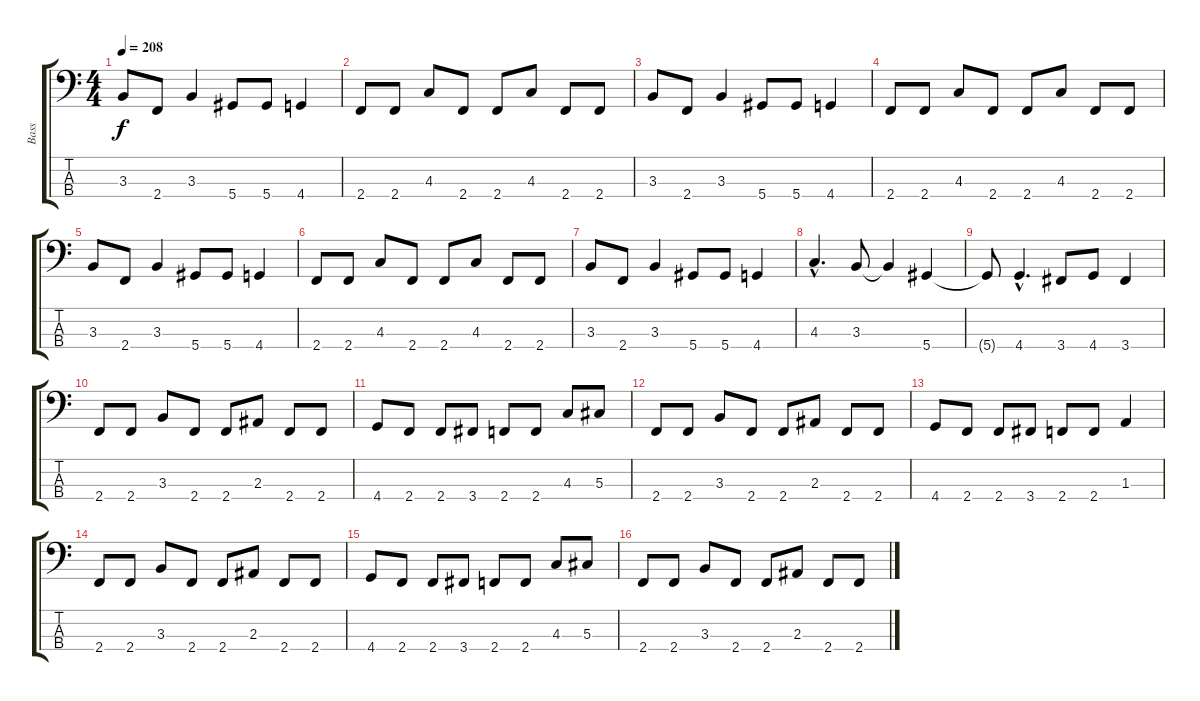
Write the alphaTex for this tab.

\track ("Bass" "Bass") {instrument electricbasspick}
\staff {score tabs}
\tuning (Gb2 Db2 Ab1 Eb1) {hide}
\ts (4 4)
\tempo 208
\clef f4
\ks c
3.3.8{dy f} 2.4.8 3.3.4 5.4.8 5.4.8 4.4.4 |
2.4.8 2.4.8 4.3.8 2.4.8 2.4.8 4.3.8 2.4.8 2.4.8 |
3.3.8 2.4.8 3.3.4 5.4.8 5.4.8 4.4.4 |
2.4.8 2.4.8 4.3.8 2.4.8 2.4.8 4.3.8 2.4.8 2.4.8 |
3.3.8 2.4.8 3.3.4 5.4.8 5.4.8 4.4.4 |
2.4.8 2.4.8 4.3.8 2.4.8 2.4.8 4.3.8 2.4.8 2.4.8 |
3.3.8 2.4.8 3.3.4 5.4.8 5.4.8 4.4.4 |
4.3{hac}.4{d} 3.3.8 3.3{t}.4 5.4.4 |
5.4{t}.8 4.4{hac}.4{d} 3.4.8 4.4.8 3.4.4 |
2.4.8 2.4.8 3.3.8 2.4.8 2.4.8 2.3.8 2.4.8 2.4.8 |
4.4.8 2.4.8 2.4.8 3.4.8 2.4.8 2.4.8 4.3.8 5.3.8 |
2.4.8 2.4.8 3.3.8 2.4.8 2.4.8 2.3.8 2.4.8 2.4.8 |
4.4.8 2.4.8 2.4.8 3.4.8 2.4.8 2.4.8 1.3.4 |
2.4.8 2.4.8 3.3.8 2.4.8 2.4.8 2.3.8 2.4.8 2.4.8 |
4.4.8 2.4.8 2.4.8 3.4.8 2.4.8 2.4.8 4.3.8 5.3.8 |
2.4.8 2.4.8 3.3.8 2.4.8 2.4.8 2.3.8 2.4.8 2.4.8
